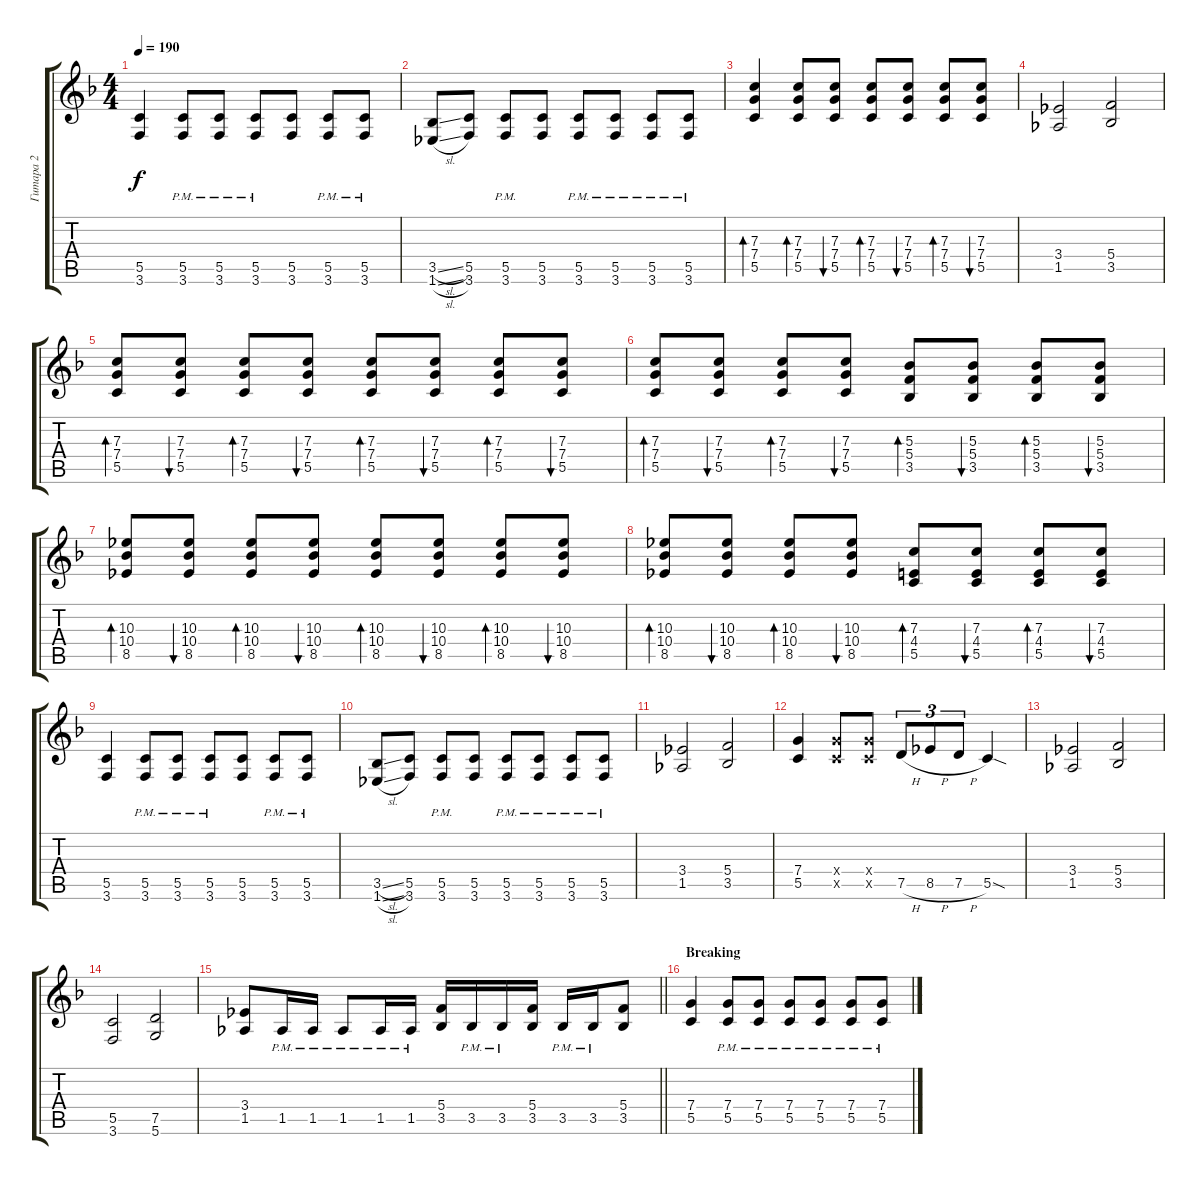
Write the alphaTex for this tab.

\track ("Гитара 2" "Гитара 2") {instrument distortionguitar}
\staff {score tabs}
\tuning (D4 A3 F3 C3 G2 D2) {hide}
\ts (4 4)
\tempo 190
\clef g2
\ks dminor
(5.5 3.6).4{dy f} (5.5{pm} 3.6{pm}).8 (5.5{pm} 3.6{pm}).8 (5.5{pm} 3.6{pm}).8 (5.5 3.6).8 (5.5{pm} 3.6{pm}).8 (5.5{pm} 3.6{pm}).8 |
(3.5{sl} 1.6{sl}).8 (5.5 3.6).8 (5.5{pm} 3.6{pm}).8 (5.5 3.6).8 (5.5{pm} 3.6{pm}).8 (5.5{pm} 3.6{pm}).8 (5.5{pm} 3.6{pm}).8 (5.5{pm} 3.6{pm}).8 |
(7.3 7.4 5.5).4{bd 60} (7.3 7.4 5.5).8{bd 60} (7.3 7.4 5.5).8{bu 60} (7.3 7.4 5.5).8{bd 60} (7.3 7.4 5.5).8{bu 60} (7.3 7.4 5.5).8{bd 60} (7.3 7.4 5.5).8{bu 60} |
(3.4 1.5).2 (5.4 3.5).2 |
(7.3 7.4 5.5).8{bd 60} (7.3 7.4 5.5).8{bu 60} (7.3 7.4 5.5).8{bd 60} (7.3 7.4 5.5).8{bu 60} (7.3 7.4 5.5).8{bd 60} (7.3 7.4 5.5).8{bu 60} (7.3 7.4 5.5).8{bd 60} (7.3 7.4 5.5).8{bu 60} |
(7.3 7.4 5.5).8{bd 60} (7.3 7.4 5.5).8{bu 60} (7.3 7.4 5.5).8{bd 60} (7.3 7.4 5.5).8{bu 60} (5.3 5.4 3.5).8{bd 60} (5.3 5.4 3.5).8{bu 60} (5.3 5.4 3.5).8{bd 60} (5.3 5.4 3.5).8{bu 60} |
(10.3 10.4 8.5).8{bd 60} (10.3 10.4 8.5).8{bu 60} (10.3 10.4 8.5).8{bd 60} (10.3 10.4 8.5).8{bu 60} (10.3 10.4 8.5).8{bd 60} (10.3 10.4 8.5).8{bu 60} (10.3 10.4 8.5).8{bd 60} (10.3 10.4 8.5).8{bu 60} |
(10.3 10.4 8.5).8{bd 60} (10.3 10.4 8.5).8{bu 60} (10.3 10.4 8.5).8{bd 60} (10.3 10.4 8.5).8{bu 60} (7.3 4.4 5.5).8{bd 60} (7.3 4.4 5.5).8{bu 60} (7.3 4.4 5.5).8{bd 60} (7.3 4.4 5.5).8{bu 60} |
(5.5 3.6).4 (5.5{pm} 3.6{pm}).8 (5.5{pm} 3.6{pm}).8 (5.5{pm} 3.6{pm}).8 (5.5 3.6).8 (5.5{pm} 3.6{pm}).8 (5.5{pm} 3.6{pm}).8 |
(3.5{sl} 1.6{sl}).8 (5.5 3.6).8 (5.5{pm} 3.6{pm}).8 (5.5 3.6).8 (5.5{pm} 3.6{pm}).8 (5.5{pm} 3.6{pm}).8 (5.5{pm} 3.6{pm}).8 (5.5{pm} 3.6{pm}).8 |
(3.4 1.5).2 (5.4 3.5).2 |
(7.4 5.5).4 (7.4{x} 5.5{x}).8 (7.4{x} 5.5{x}).8 7.5{h}.8{tu (3 2)} 8.5{h}.8{tu (3 2)} 7.5{h}.8{tu (3 2)} 5.5{sod}.4 |
(3.4 1.5).2 (5.4 3.5).2 |
(5.5 3.6).2 (7.5 5.6).2 |
\barLineRight lightlight
(3.4 1.5).8 1.5{pm}.16 1.5{pm}.16 1.5{pm}.8 1.5{pm}.16 1.5{pm}.16 (5.4 3.5).16 3.5{pm}.16 3.5{pm}.16 (5.4 3.5).16 3.5{pm}.16 3.5{pm}.16 (5.4 3.5).8 |
\section ("" "Breaking")
(7.4 5.5).4 (7.4{pm} 5.5{pm}).8 (7.4{pm} 5.5{pm}).8 (7.4{pm} 5.5{pm}).8 (7.4{pm} 5.5{pm}).8 (7.4{pm} 5.5{pm}).8 (7.4{pm} 5.5{pm}).8
